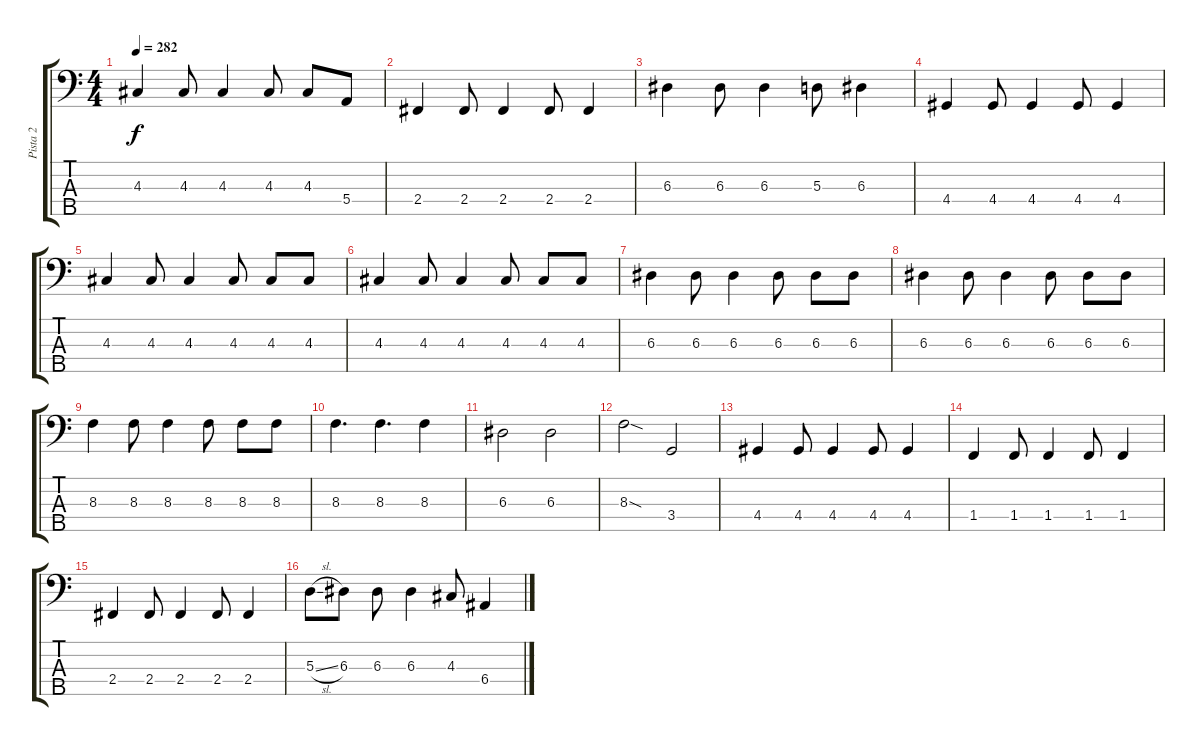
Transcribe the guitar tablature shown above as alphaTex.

\track ("Pista 2" "Pista 2") {instrument electricbassfinger}
\staff {score tabs}
\tuning (G2 D2 A1 E1 B0) {hide}
\ts (4 4)
\tempo 282
\clef f4
\ks c
4.3.4{dy f} 4.3.8 4.3.4 4.3.8 4.3.8 5.4.8 |
2.4.4 2.4.8 2.4.4 2.4.8 2.4.4 |
6.3.4 6.3.8 6.3.4 5.3.8 6.3.4 |
4.4.4 4.4.8 4.4.4 4.4.8 4.4.4 |
4.3.4 4.3.8 4.3.4 4.3.8 4.3.8 4.3.8 |
4.3.4 4.3.8 4.3.4 4.3.8 4.3.8 4.3.8 |
6.3.4 6.3.8 6.3.4 6.3.8 6.3.8 6.3.8 |
6.3.4 6.3.8 6.3.4 6.3.8 6.3.8 6.3.8 |
8.3.4 8.3.8 8.3.4 8.3.8 8.3.8 8.3.8 |
8.3.4{d} 8.3.4{d} 8.3.4 |
6.3.2 6.3.2 |
8.3{sod}.2 3.4.2 |
4.4.4 4.4.8 4.4.4 4.4.8 4.4.4 |
1.4.4 1.4.8 1.4.4 1.4.8 1.4.4 |
2.4.4 2.4.8 2.4.4 2.4.8 2.4.4 |
5.3{sl}.8 6.3.8 6.3.8 6.3.4 4.3.8 6.4.4
